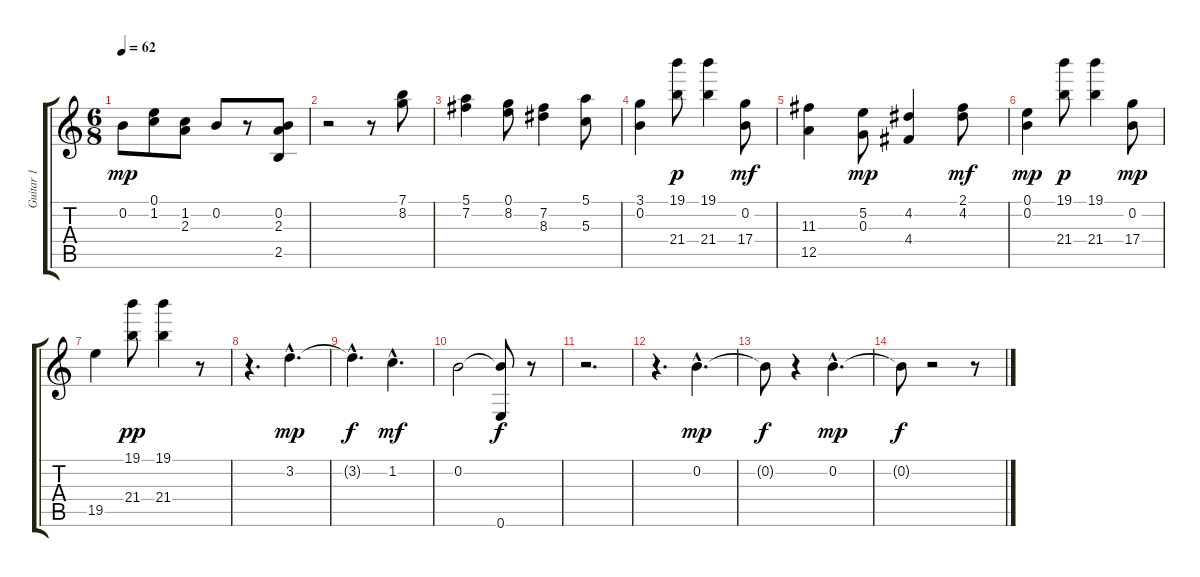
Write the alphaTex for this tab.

\track ("Guitar 1" "Guitar 1") {instrument acousticguitarnylon}
\staff {score tabs}
\tuning (E4 B3 G3 D3 A2 E2) {hide}
\ts (6 8)
\tempo 62
\clef g2
\ks c
0.2.8{dy mp} (0.1 1.2).8 (1.2 2.3).8 0.2.8 r.8 (0.2 2.3 2.5).8 |
r.2 r.8 (7.1 8.2).8 |
(5.1 7.2).4 (0.1 8.2).8 (7.2 8.3).4 (5.1 5.3).8 |
(3.1 0.2).4 (19.1 21.4).8{dy p} (19.1 21.4).4 (0.2 17.4).8{dy mf} |
(11.3 12.5).4 (5.2 0.3).8{dy mp} (4.2 4.4).4 (2.1 4.2).8{dy mf} |
(0.1 0.2).4{dy mp} (19.1 21.4).8{dy p} (19.1 21.4).4 (0.2 17.4).8{dy mp} |
19.5.4 (19.1 21.4).8{dy pp} (19.1 21.4).4 r.8 |
r.4{d} 3.2{hac}.4{d dy mp} |
3.2{hac t}.4{d dy f} 1.2{hac}.4{d dy mf} |
0.2.2 (0.2{t} 0.6).8{dy f} r.8 |
r.2{d} |
r.4{d} 0.2{hac}.4{d dy mp} |
0.2{t}.8{dy f} r.4 0.2{hac}.4{d dy mp} |
0.2{t}.8{dy f} r.2 r.8
